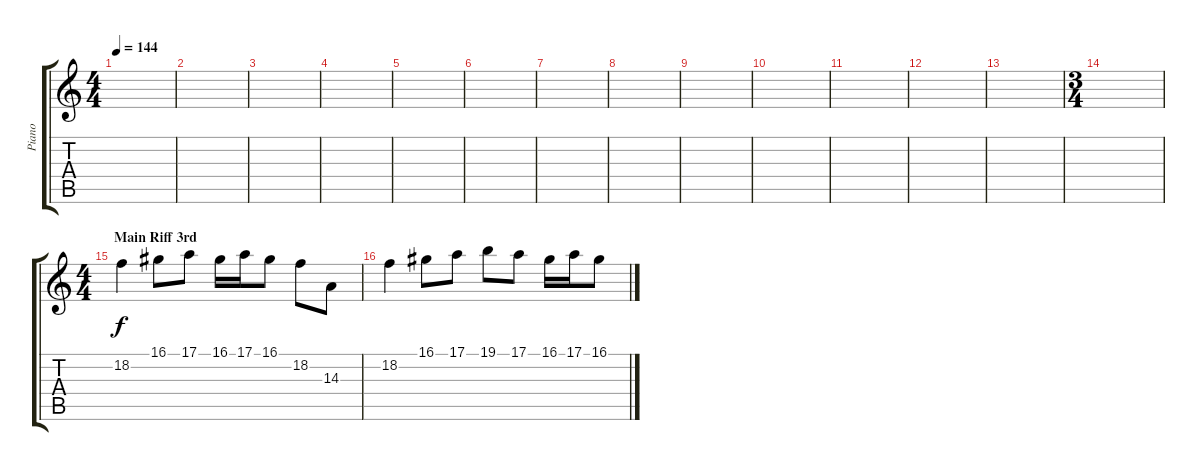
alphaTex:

\track ("Piano" "Piano") {instrument acousticgrandpiano}
\staff {score tabs}
\tuning (E4 B3 G3 D3 A2 E2) {hide}
\ts (4 4)
\tempo 144
\clef g2
\ks c
|
|
|
|
|
|
|
|
|
|
|
|
|
\ts (3 4)
|
\ts (4 4)
\section ("" "Main Riff 3rd")
18.2.4 16.1.8 17.1.8 16.1.16 17.1.16 16.1.8 18.2.8 14.3.8 |
18.2.4 16.1.8 17.1.8 19.1.8 17.1.8 16.1.16 17.1.16 16.1.8
